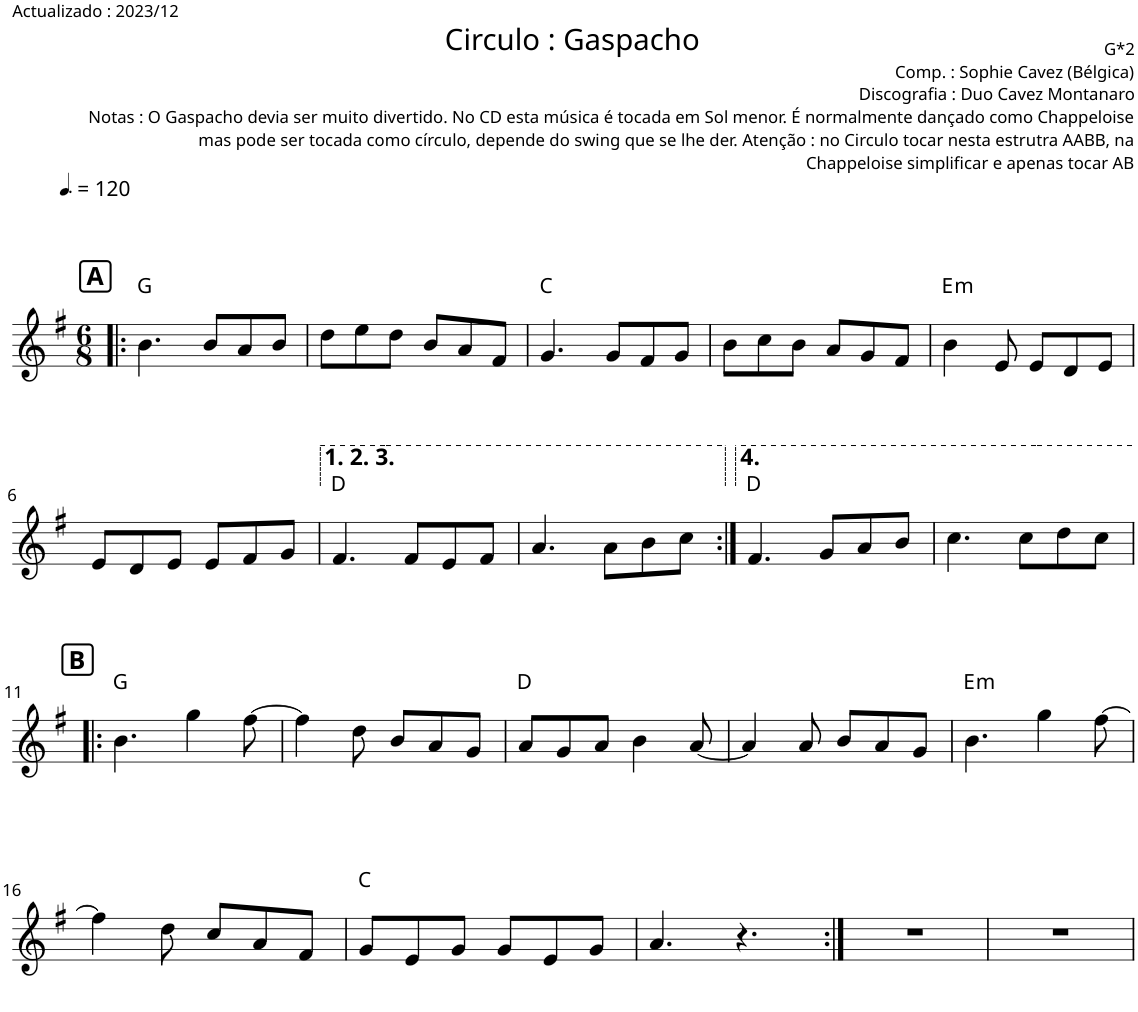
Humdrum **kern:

**kern	**harte
*part1	*part1
*staff1	*
*I"Piano	*
*I'Pno.	*
*clefG2	*
*k[f#]	*
*M6/8	*
*MM180	*
!!LO:REH:place=s1:a:B:cj:fs=12:t=A
=1!|:	=1!|:
4.b\	G:maj
8b/L	.
8a/	.
8b/J	.
=2	=2
8dd\L	.
8ee\	.
8dd\J	.
8b/L	.
8a/	.
8f#/J	.
=3	=3
4.g/	C:maj
8g/L	.
8f#/	.
8g/J	.
=4	=4
8b\L	.
8cc\	.
8b\J	.
8a/L	.
8g/	.
8f#/J	.
=5	=5
!	!LO:H:kt=m
4b\	E:min
8e/	.
8e/L	.
8d/	.
8e/J	.
!!LO:LB:g=z
=6	=6
8e/L	.
8d/	.
8e/J	.
8e/L	.
8f#/	.
8g/J	.
=7	=7
4.f#/	D:maj
8f#/L	.
8e/	.
8f#/J	.
=8	=8
4.a/	.
8a\L	.
8b\	.
8cc\J	.
=9:|!	=9:|!
4.f#/	D:maj
8g/L	.
8a/	.
8b/J	.
=10	=10
4.cc\	.
8cc\L	.
8dd\	.
8cc\J	.
!!LO:LB:g=z
!!LO:REH:place=s1:a:B:cj:fs=12:t=B
=11!|:	=11!|:
4.b\	G:maj
4gg\	.
[8ff#\	.
=12	=12
4ff#\]	.
8dd\	.
8b/L	.
8a/	.
8g/J	.
=13	=13
8a/L	D:maj
8g/	.
8a/J	.
4b\	.
[8a/	.
=14	=14
4a/]	.
8a/	.
8b/L	.
8a/	.
8g/J	.
=15	=15
!	!LO:H:kt=m
4.b\	E:min
4gg\	.
[8ff#\	.
!!LO:LB:g=z
=16	=16
4ff#\]	.
8dd\	.
8cc/L	.
8a/	.
8f#/J	.
=17	=17
8g/L	C:maj
8e/	.
8g/J	.
8g/L	.
8e/	.
8g/J	.
=18	=18
4.a/	.
4.r	.
=19:|!	=19:|!
2.r	.
=20	=20
2.r	.
=	=
*-	*-
